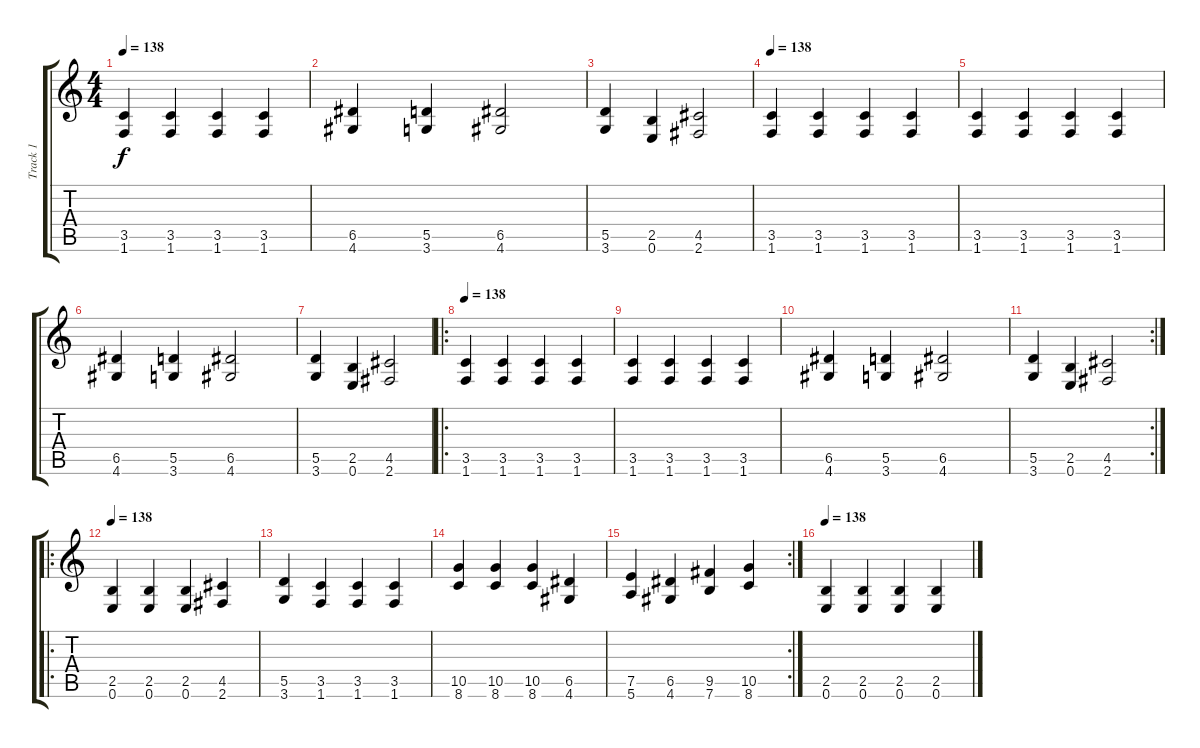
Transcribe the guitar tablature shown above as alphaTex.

\track ("Track 1" "Track 1") {instrument distortionguitar}
\staff {score tabs}
\tuning (E4 B3 G3 D3 A2 E2) {hide}
\ts (4 4)
\tempo 138
\clef g2
\ks c
(3.5 1.6).4{dy f} (3.5 1.6).4 (3.5 1.6).4 (3.5 1.6).4 |
(6.5 4.6).4 (5.5 3.6).4 (6.5 4.6).2 |
(5.5 3.6).4 (2.5 0.6).4 (4.5 2.6).2 |
\tempo 138
(3.5 1.6).4 (3.5 1.6).4 (3.5 1.6).4 (3.5 1.6).4 |
(3.5 1.6).4 (3.5 1.6).4 (3.5 1.6).4 (3.5 1.6).4 |
(6.5 4.6).4 (5.5 3.6).4 (6.5 4.6).2 |
(5.5 3.6).4 (2.5 0.6).4 (4.5 2.6).2 |
\ro
\tempo 138
(3.5 1.6).4 (3.5 1.6).4 (3.5 1.6).4 (3.5 1.6).4 |
(3.5 1.6).4 (3.5 1.6).4 (3.5 1.6).4 (3.5 1.6).4 |
(6.5 4.6).4 (5.5 3.6).4 (6.5 4.6).2 |
\rc 2
(5.5 3.6).4 (2.5 0.6).4 (4.5 2.6).2 |
\ro
\tempo 138
(2.5 0.6).4 (2.5 0.6).4 (2.5 0.6).4 (4.5 2.6).4 |
(5.5 3.6).4 (3.5 1.6).4 (3.5 1.6).4 (3.5 1.6).4 |
(10.5 8.6).4 (10.5 8.6).4 (10.5 8.6).4 (6.5 4.6).4 |
\rc 2
(7.5 5.6).4 (6.5 4.6).4 (9.5 7.6).4 (10.5 8.6).4 |
\tempo 138
(2.5 0.6).4 (2.5 0.6).4 (2.5 0.6).4 (2.5 0.6).4
